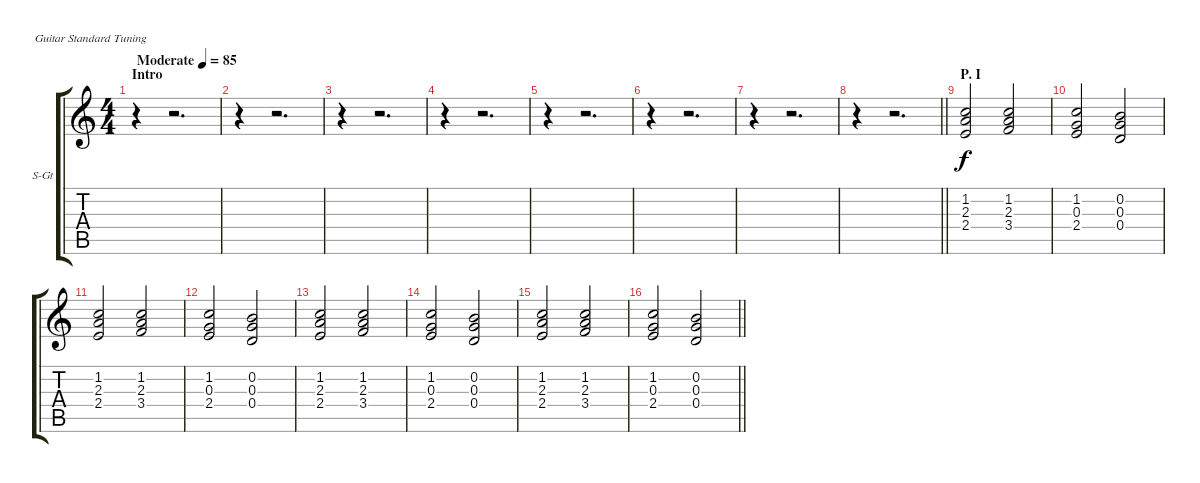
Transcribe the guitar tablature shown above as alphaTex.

\bracketExtendMode groupsimilarinstruments
\firstSystemTrackNameOrientation horizontal
\otherSystemsTrackNameOrientation horizontal
\track ("Keyboard [Strings]" "S-Gt") {instrument stringensemble1}
\staff {score tabs}
\tuning (E4 B3 G3 D3 A2 E2)
\displaytranspose 12
\ts (4 4)
\beaming (8 2 2 2 2)
\section ("" "Intro")
\tempo (85 "Moderate")
\clef g2
\ks c
r.4{dy f instrument stringensemble1} r.2{d} |
r.4 r.2{d} |
r.4 r.2{d} |
r.4 r.2{d} |
r.4 r.2{d} |
r.4 r.2{d} |
r.4 r.2{d} |
\barLineRight lightlight
r.4 r.2{d} |
\section ("" "P. I")
(1.2 2.3 2.4).2 (1.2 2.3 3.4).2 |
(1.2 0.3 2.4).2 (0.2 0.3 0.4).2 |
(1.2 2.3 2.4).2 (1.2 2.3 3.4).2 |
(1.2 0.3 2.4).2 (0.2 0.3 0.4).2 |
(1.2 2.3 2.4).2 (1.2 2.3 3.4).2 |
(1.2 0.3 2.4).2 (0.2 0.3 0.4).2 |
(1.2 2.3 2.4).2 (1.2 2.3 3.4).2 |
\barLineRight lightlight
(1.2 0.3 2.4).2 (0.2 0.3 0.4).2
